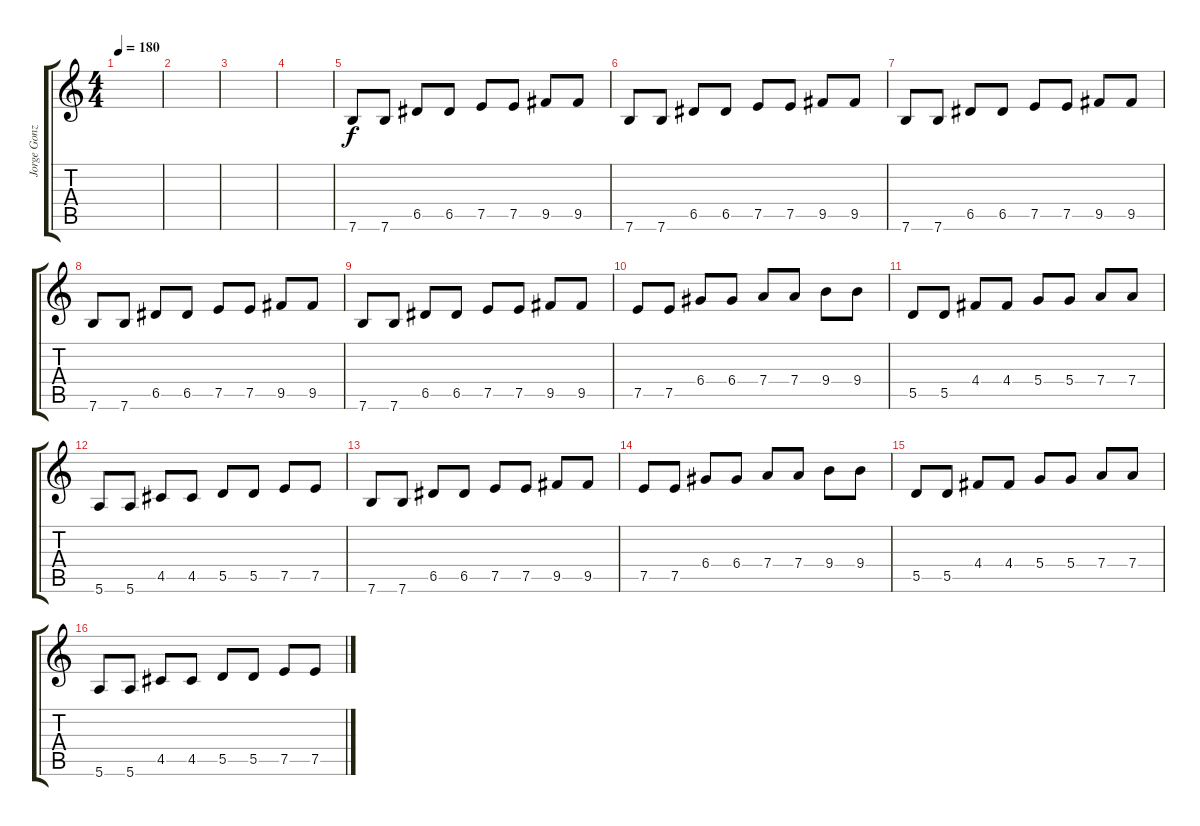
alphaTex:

\track ("Jorge Gonzalez" "Jorge Gonz") {instrument electricbassfinger}
\staff {score tabs}
\tuning (E4 B3 G3 D3 A2 E2) {hide}
\ts (4 4)
\tempo 180
\clef g2
\ks c
|
|
|
|
7.6.8 7.6.8 6.5.8 6.5.8 7.5.8 7.5.8 9.5.8 9.5.8 |
7.6.8 7.6.8 6.5.8 6.5.8 7.5.8 7.5.8 9.5.8 9.5.8 |
7.6.8 7.6.8 6.5.8 6.5.8 7.5.8 7.5.8 9.5.8 9.5.8 |
7.6.8 7.6.8 6.5.8 6.5.8 7.5.8 7.5.8 9.5.8 9.5.8 |
7.6.8 7.6.8 6.5.8 6.5.8 7.5.8 7.5.8 9.5.8 9.5.8 |
7.5.8 7.5.8 6.4.8 6.4.8 7.4.8 7.4.8 9.4.8 9.4.8 |
5.5.8 5.5.8 4.4.8 4.4.8 5.4.8 5.4.8 7.4.8 7.4.8 |
5.6.8 5.6.8 4.5.8 4.5.8 5.5.8 5.5.8 7.5.8 7.5.8 |
7.6.8 7.6.8 6.5.8 6.5.8 7.5.8 7.5.8 9.5.8 9.5.8 |
7.5.8 7.5.8 6.4.8 6.4.8 7.4.8 7.4.8 9.4.8 9.4.8 |
5.5.8 5.5.8 4.4.8 4.4.8 5.4.8 5.4.8 7.4.8 7.4.8 |
5.6.8 5.6.8 4.5.8 4.5.8 5.5.8 5.5.8 7.5.8 7.5.8
